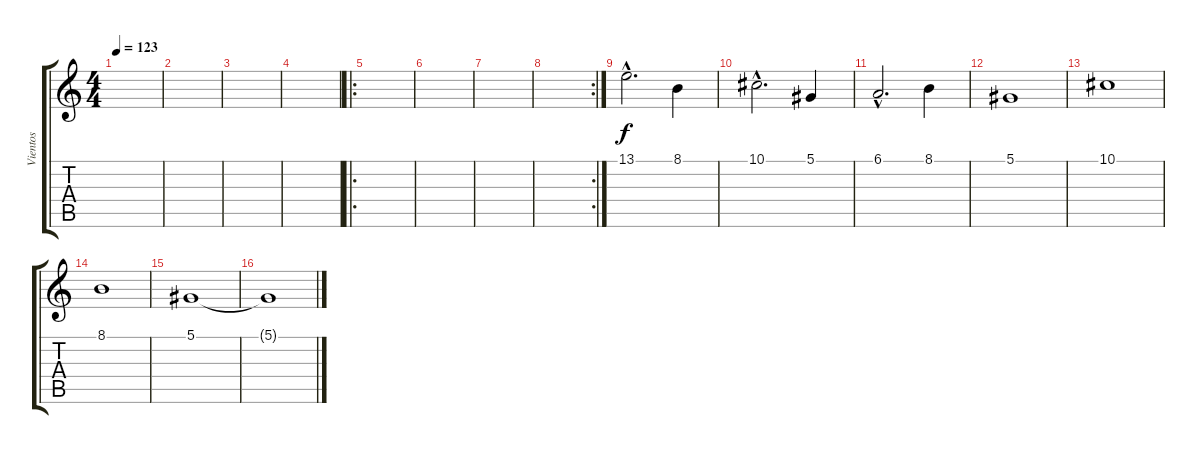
\track ("Vientos" "Vientos") {instrument trumpet}
\staff {score tabs}
\tuning (Eb4 Bb3 Gb3 Db3 Ab2 Db2) {hide}
\ts (4 4)
\tempo 123
\clef g2
\ks c
|
|
|
|
\ro
|
|
|
\rc 2
|
13.1{hac}.2{d} 8.1.4 |
10.1{hac}.2{d} 5.1.4 |
6.1{hac}.2{d} 8.1.4 |
5.1.1 |
10.1.1 |
8.1.1 |
5.1.1 |
5.1{t}.1
